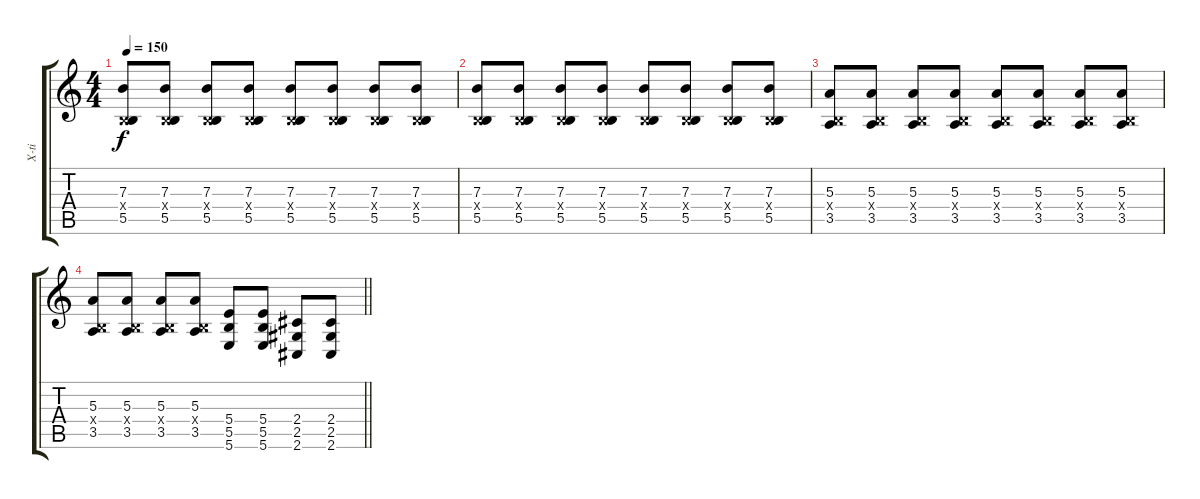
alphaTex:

\track ("X-ti" "X-ti") {instrument distortionguitar}
\staff {score tabs}
\tuning (Db4 Ab3 E3 B2 Gb2 B1) {hide}
\ts (4 4)
\tempo 150
\clef g2
\ks c
(7.3 0.4{x} 5.5).8{dy f} (7.3 0.4{x} 5.5).8 (7.3 0.4{x} 5.5).8 (7.3 0.4{x} 5.5).8 (7.3 0.4{x} 5.5).8 (7.3 0.4{x} 5.5).8 (7.3 0.4{x} 5.5).8 (7.3 0.4{x} 5.5).8 |
(7.3 0.4{x} 5.5).8 (7.3 0.4{x} 5.5).8 (7.3 0.4{x} 5.5).8 (7.3 0.4{x} 5.5).8 (7.3 0.4{x} 5.5).8 (7.3 0.4{x} 5.5).8 (7.3 0.4{x} 5.5).8 (7.3 0.4{x} 5.5).8 |
(5.3 0.4{x} 3.5).8 (5.3 0.4{x} 3.5).8 (5.3 0.4{x} 3.5).8 (5.3 0.4{x} 3.5).8 (5.3 0.4{x} 3.5).8 (5.3 0.4{x} 3.5).8 (5.3 0.4{x} 3.5).8 (5.3 0.4{x} 3.5).8 |
\barLineRight lightlight
(5.3 0.4{x} 3.5).8 (5.3 0.4{x} 3.5).8 (5.3 0.4{x} 3.5).8 (5.3 0.4{x} 3.5).8 (5.4 5.5 5.6).8 (5.4 5.5 5.6).8 (2.4 2.5 2.6).8 (2.4 2.5 2.6).8
